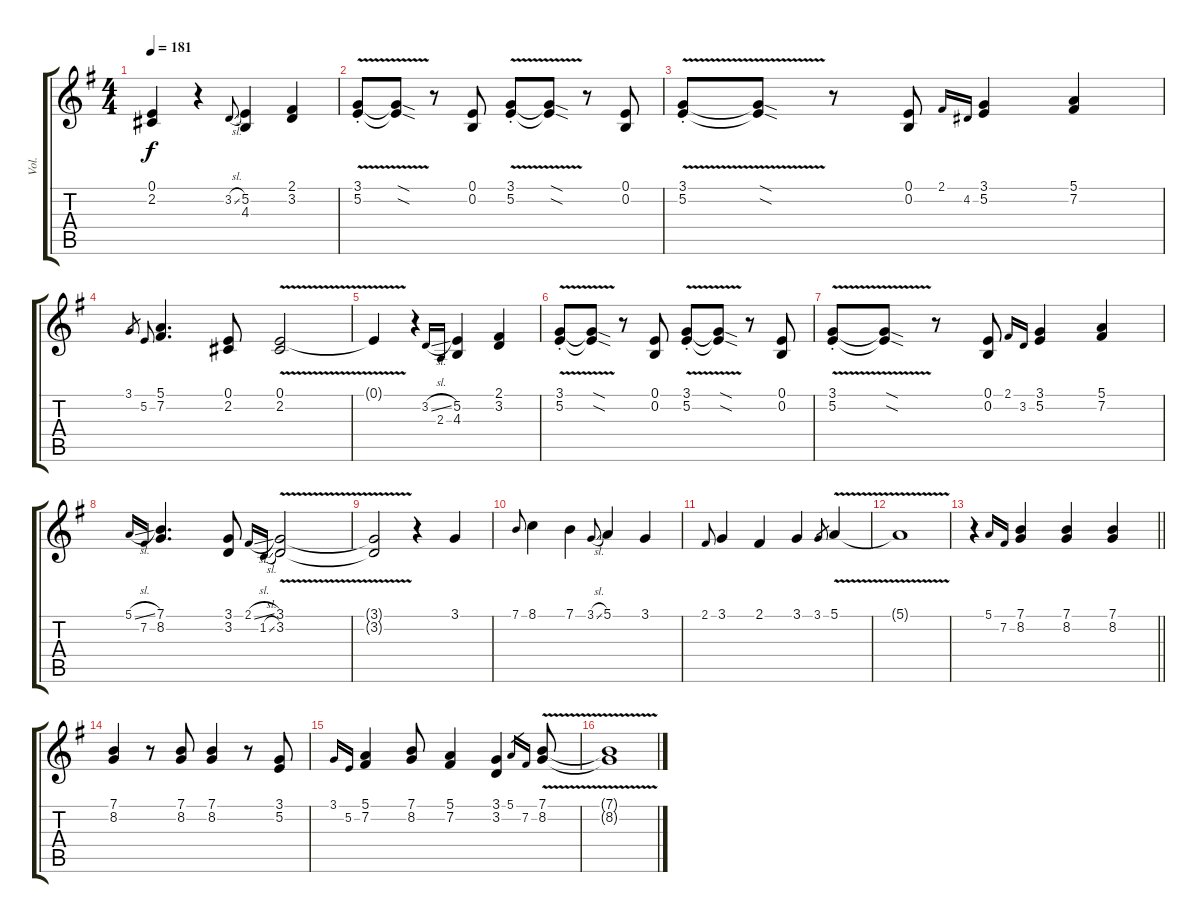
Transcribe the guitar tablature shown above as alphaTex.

\track ("Vol." "Vol.") {instrument flute}
\staff {score tabs}
\tuning (E4 B3 G3 D3 A2 E2) {hide}
\ts (4 4)
\tempo 181
\clef g2
\ks eminor
(0.1{t} 2.2{t}).4{dy f} r.4 3.2{sl}.8{gr onbeat} (5.2 4.3).4 (2.1 3.2).4 |
(3.1{v st} 5.2).8 (3.1{sod t} 5.2{sod t}).8 r.8 (0.1 0.2).8 (3.1{v st} 5.2).8 (3.1{sod t} 5.2{sod t}).8 r.8 (0.1 0.2).8 |
(3.1{v st} 5.2).8 (3.1{sod t} 5.2{sod t}).8 r.8 (0.1 0.2).8 2.1.16{gr onbeat} 4.2.16{gr onbeat} (3.1 5.2).4 (5.1 7.2).4 |
3.1.16{gr} 5.2.16{gr onbeat} (5.1 7.2).4{d} (0.1 2.2).8 (0.1{v} 2.2).2 |
0.1{t}.4 r.4 3.2{sl}.16{gr onbeat} 2.3.16{gr onbeat} (5.2 4.3).4 (2.1 3.2).4 |
(3.1{v st} 5.2).8 (3.1{sod t} 5.2{sod t}).8 r.8 (0.1 0.2).8 (3.1{v st} 5.2).8 (3.1{sod t} 5.2{sod t}).8 r.8 (0.1 0.2).8 |
(3.1{v st} 5.2).8 (3.1{sod t} 5.2{sod t}).8 r.8 (0.1 0.2).8 2.1.16{gr onbeat} 3.2.16{gr onbeat} (3.1 5.2).4 (5.1 7.2).4 |
5.1{sl}.16{gr onbeat} 7.2.16{gr onbeat} (7.1 8.2).4{d} (3.1 3.2).8 2.1{sl}.16{gr onbeat} 1.2{sl}.16{gr onbeat} (3.1{v} 3.2).2 |
(3.1{t} 3.2{t}).2 r.4 3.1.4 |
7.1.8{gr onbeat} 8.1.4 7.1.4 3.1{sl}.8{gr onbeat} 5.1.4 3.1.4 |
2.1.8{gr onbeat} 3.1.4 2.1.4 3.1.4 3.1.8{gr} 5.1{v}.4 |
5.1{t}.1 |
\barLineRight lightlight
r.4 5.1.16{gr onbeat} 7.2.16{gr onbeat} (7.1 8.2).4 (7.1 8.2).4 (7.1 8.2).4 |
(7.1 8.2).4 r.8 (7.1 8.2).8 (7.1 8.2).4 r.8 (3.1 5.2).8 |
3.1.16{gr onbeat} 5.2.16{gr onbeat} (5.1 7.2).4 (7.1 8.2).8 (5.1 7.2).4 (3.1 3.2).4 5.1.16{gr} 7.2.16{gr} (7.1{v} 8.2).8 |
(7.1{t} 8.2{t}).1
